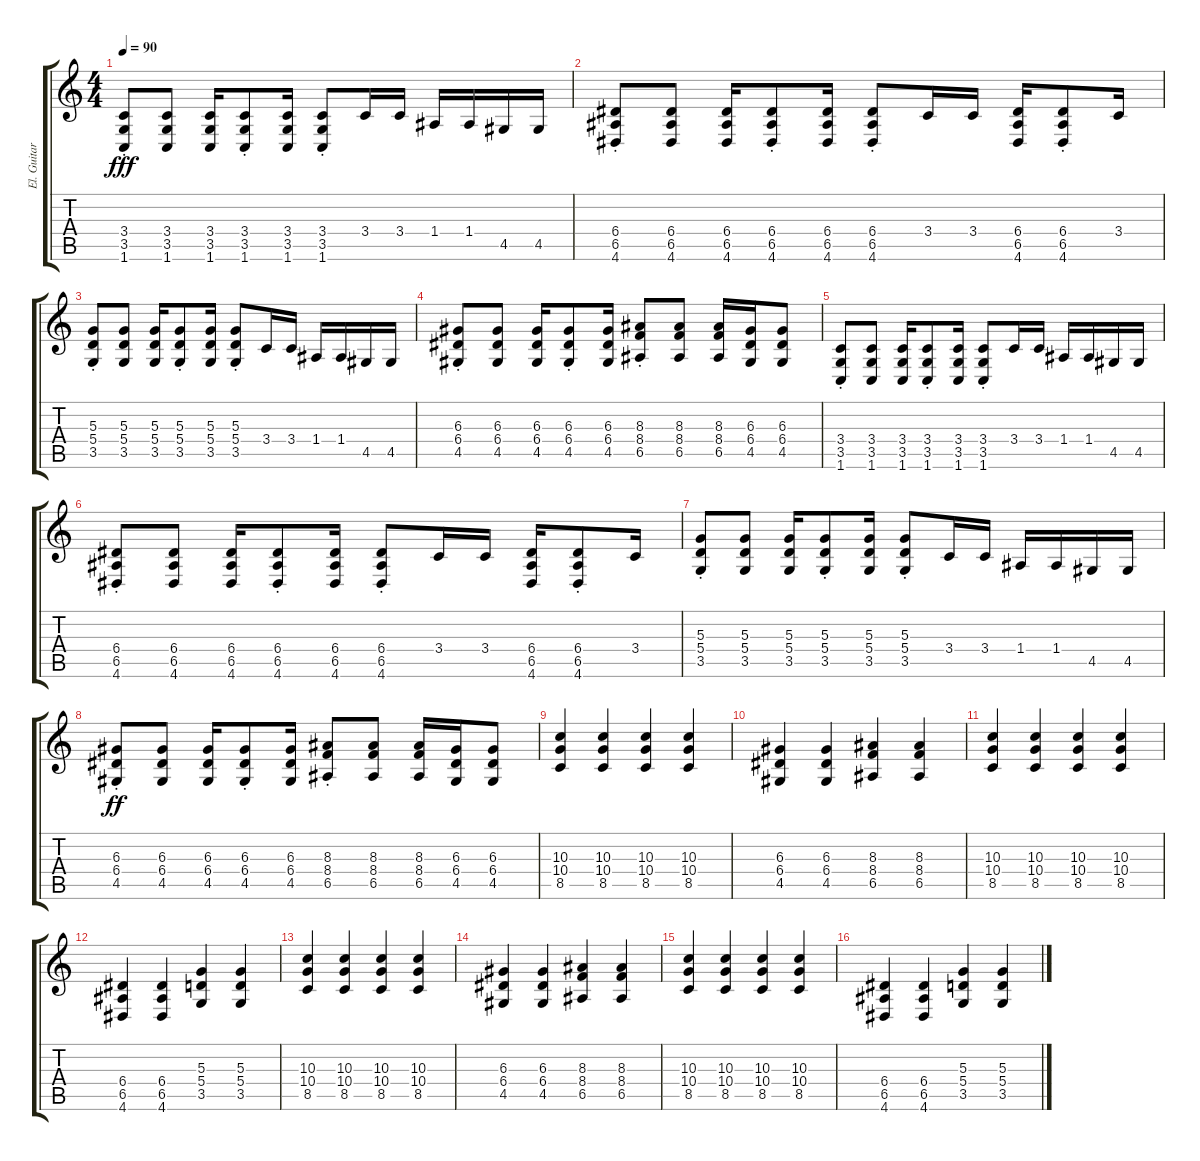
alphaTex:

\track ("El. Guitar (Ivo)" "El. Guitar") {instrument distortionguitar}
\staff {score tabs}
\tuning (B3 Gb3 D3 A2 E2 B1) {hide}
\ts (4 4)
\tempo 90
\clef g2
\ks c
(3.4{st} 3.5{st} 1.6{st}).8{dy fff} (3.4 3.5 1.6).8 (3.4 3.5 1.6).16 (3.4{st} 3.5{st} 1.6{st}).8 (3.4 3.5 1.6).16 (3.4{st} 3.5{st} 1.6{st}).8 3.4.16 3.4.16 1.4.16 1.4.16 4.5.16 4.5.16 |
(6.4{st} 6.5{st} 4.6{st}).8 (6.4 6.5 4.6).8 (6.4 6.5 4.6).16 (6.4{st} 6.5{st} 4.6{st}).8 (6.4 6.5 4.6).16 (6.4{st} 6.5{st} 4.6{st}).8 3.4.16 3.4.16 (6.4 6.5 4.6).16 (6.4{st} 6.5{st} 4.6{st}).8 3.4.16 |
(5.3{st} 5.4{st} 3.5{st}).8 (5.3 5.4 3.5).8 (5.3 5.4 3.5).16 (5.3{st} 5.4{st} 3.5{st}).8 (5.3 5.4 3.5).16 (5.3{st} 5.4{st} 3.5{st}).8 3.4.16 3.4.16 1.4.16 1.4.16 4.5.16 4.5.16 |
(6.3{st} 6.4{st} 4.5{st}).8 (6.3 6.4 4.5).8 (6.3 6.4 4.5).16 (6.3{st} 6.4{st} 4.5{st}).8 (6.3 6.4 4.5).16 (8.3{st} 8.4{st} 6.5{st}).8 (8.3 8.4 6.5).8 (8.3 8.4 6.5).16 (6.3 6.4 4.5).16 (6.3 6.4 4.5).8 |
(3.4{st} 3.5{st} 1.6{st}).8 (3.4 3.5 1.6).8 (3.4 3.5 1.6).16 (3.4{st} 3.5{st} 1.6{st}).8 (3.4 3.5 1.6).16 (3.4{st} 3.5{st} 1.6{st}).8 3.4.16 3.4.16 1.4.16 1.4.16 4.5.16 4.5.16 |
(6.4{st} 6.5{st} 4.6{st}).8 (6.4 6.5 4.6).8 (6.4 6.5 4.6).16 (6.4{st} 6.5{st} 4.6{st}).8 (6.4 6.5 4.6).16 (6.4{st} 6.5{st} 4.6{st}).8 3.4.16 3.4.16 (6.4 6.5 4.6).16 (6.4{st} 6.5{st} 4.6{st}).8 3.4.16 |
(5.3{st} 5.4{st} 3.5{st}).8 (5.3 5.4 3.5).8 (5.3 5.4 3.5).16 (5.3{st} 5.4{st} 3.5{st}).8 (5.3 5.4 3.5).16 (5.3{st} 5.4{st} 3.5{st}).8 3.4.16 3.4.16 1.4.16 1.4.16 4.5.16 4.5.16 |
(6.3{st} 6.4{st} 4.5{st}).8{dy ff} (6.3 6.4 4.5).8 (6.3 6.4 4.5).16 (6.3{st} 6.4{st} 4.5{st}).8 (6.3 6.4 4.5).16 (8.3{st} 8.4{st} 6.5{st}).8 (8.3 8.4 6.5).8 (8.3 8.4 6.5).16 (6.3 6.4 4.5).16 (6.3 6.4 4.5).8 |
(10.3 10.4 8.5).4 (10.3 10.4 8.5).4 (10.3 10.4 8.5).4 (10.3 10.4 8.5).4 |
(6.3 6.4 4.5).4 (6.3 6.4 4.5).4 (8.3 8.4 6.5).4 (8.3 8.4 6.5).4 |
(10.3 10.4 8.5).4 (10.3 10.4 8.5).4 (10.3 10.4 8.5).4 (10.3 10.4 8.5).4 |
(6.4 6.5 4.6).4 (6.4 6.5 4.6).4 (5.3 5.4 3.5).4 (5.3 5.4 3.5).4 |
(10.3 10.4 8.5).4 (10.3 10.4 8.5).4 (10.3 10.4 8.5).4 (10.3 10.4 8.5).4 |
(6.3 6.4 4.5).4 (6.3 6.4 4.5).4 (8.3 8.4 6.5).4 (8.3 8.4 6.5).4 |
(10.3 10.4 8.5).4 (10.3 10.4 8.5).4 (10.3 10.4 8.5).4 (10.3 10.4 8.5).4 |
(6.4 6.5 4.6).4 (6.4 6.5 4.6).4 (5.3 5.4 3.5).4 (5.3 5.4 3.5).4
